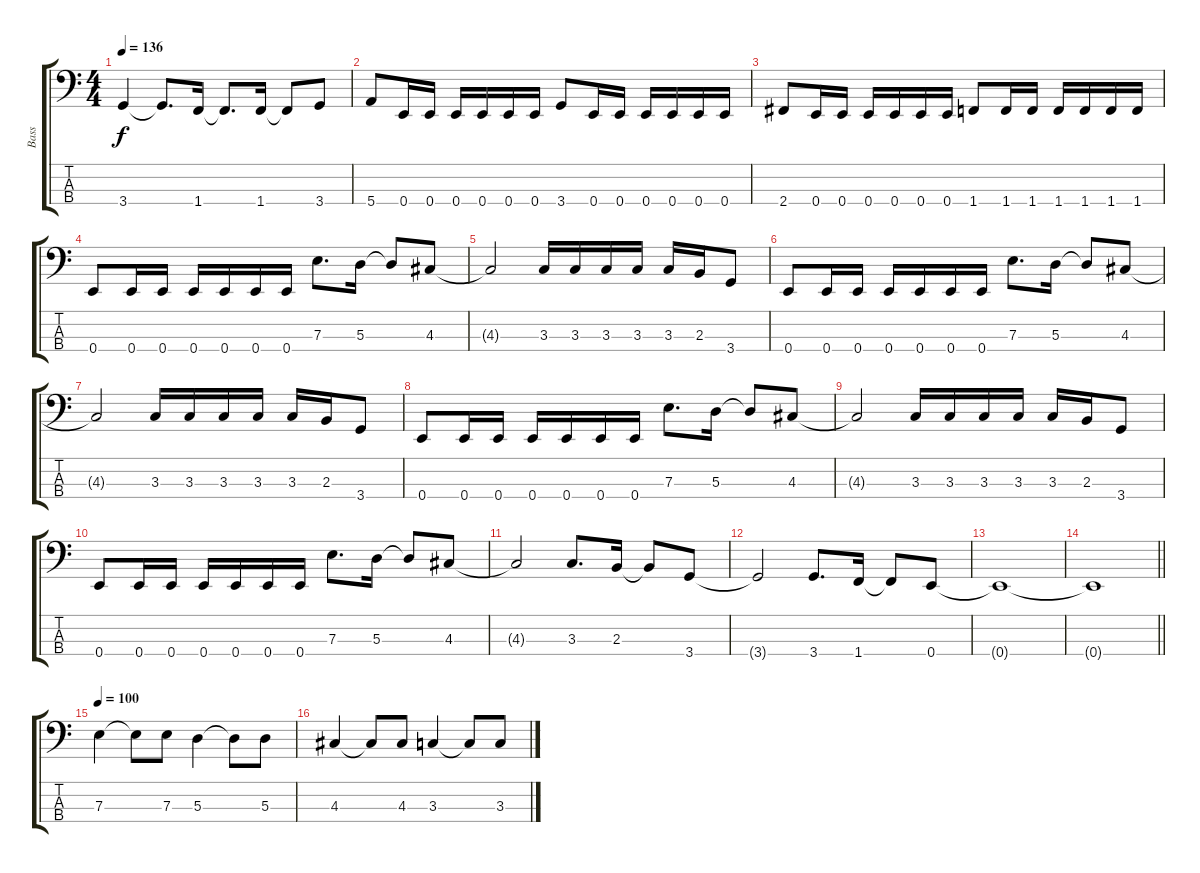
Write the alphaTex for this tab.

\track ("Bass" "Bass") {instrument electricbassfinger}
\staff {score tabs}
\tuning (G2 D2 A1 E1) {hide}
\ts (4 4)
\tempo 136
\clef f4
\ks c
3.4{t}.4{dy f} 3.4{t}.8{d} 1.4.16 1.4{t}.8{d} 1.4.16 1.4{t}.8 3.4.8 |
5.4.8 0.4.16 0.4.16 0.4.16 0.4.16 0.4.16 0.4.16 3.4.8 0.4.16 0.4.16 0.4.16 0.4.16 0.4.16 0.4.16 |
2.4.8 0.4.16 0.4.16 0.4.16 0.4.16 0.4.16 0.4.16 1.4.8 1.4.16 1.4.16 1.4.16 1.4.16 1.4.16 1.4.16 |
0.4.8 0.4.16 0.4.16 0.4.16 0.4.16 0.4.16 0.4.16 7.3.8{d} 5.3.16 5.3{t}.8 4.3.8 |
4.3{t}.2 3.3.16 3.3.16 3.3.16 3.3.16 3.3.16 2.3.16 3.4.8 |
0.4.8 0.4.16 0.4.16 0.4.16 0.4.16 0.4.16 0.4.16 7.3.8{d} 5.3.16 5.3{t}.8 4.3.8 |
4.3{t}.2 3.3.16 3.3.16 3.3.16 3.3.16 3.3.16 2.3.16 3.4.8 |
0.4.8 0.4.16 0.4.16 0.4.16 0.4.16 0.4.16 0.4.16 7.3.8{d} 5.3.16 5.3{t}.8 4.3.8 |
4.3{t}.2 3.3.16 3.3.16 3.3.16 3.3.16 3.3.16 2.3.16 3.4.8 |
0.4.8 0.4.16 0.4.16 0.4.16 0.4.16 0.4.16 0.4.16 7.3.8{d} 5.3.16 5.3{t}.8 4.3.8 |
4.3{t}.2 3.3.8{d} 2.3.16 2.3{t}.8 3.4.8 |
3.4{t}.2 3.4.8{d} 1.4.16 1.4{t}.8 0.4.8 |
0.4{t}.1 |
\barLineRight lightlight
0.4{t}.1 |
\tempo 100
7.3.4 7.3{t}.8 7.3.8 5.3.4 5.3{t}.8 5.3.8 |
4.3.4 4.3{t}.8 4.3.8 3.3.4 3.3{t}.8 3.3.8
